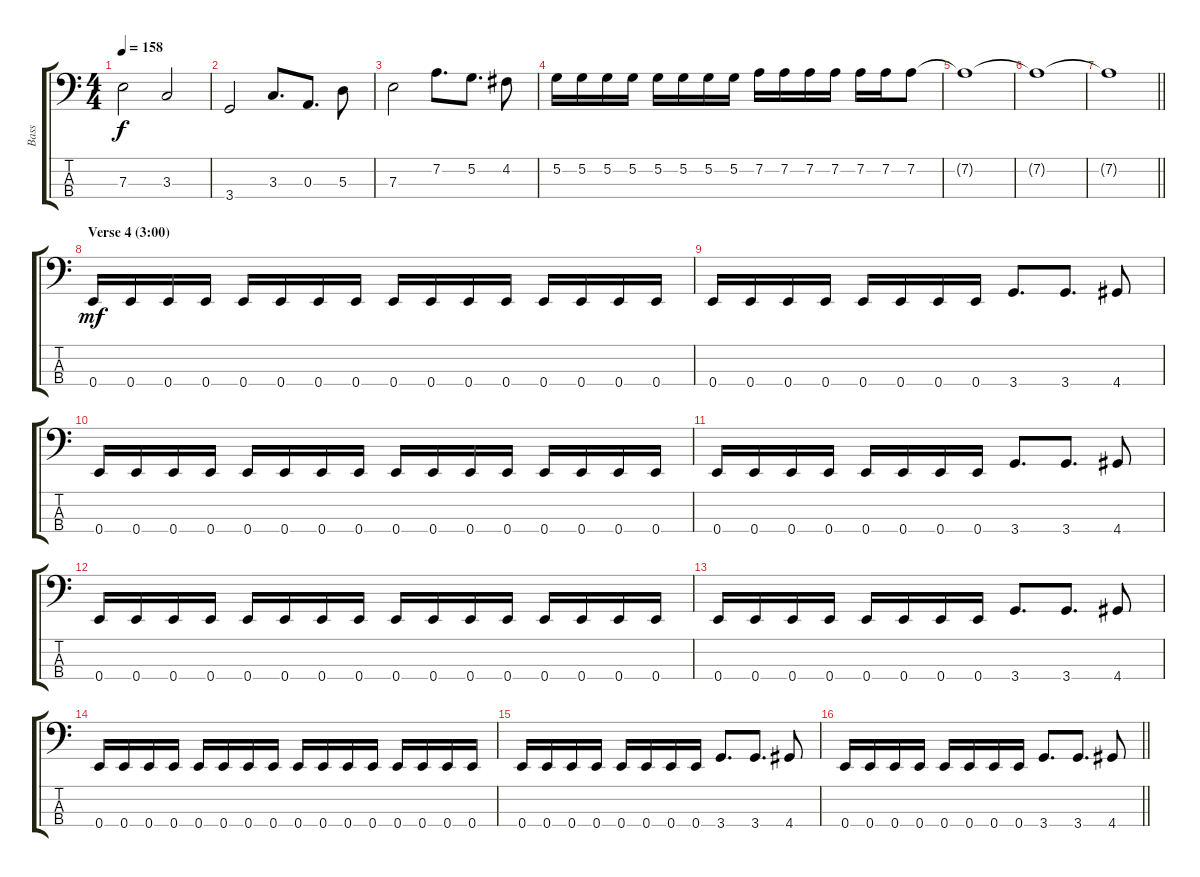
\track ("Bass" "Bass") {instrument electricbassfinger}
\staff {score tabs}
\tuning (G2 D2 A1 E1) {hide}
\ts (4 4)
\tempo 158
\clef f4
\ks c
7.3.2{dy f} 3.3.2 |
3.4.2 3.3.8{d} 0.3.8{d} 5.3.8 |
7.3.2 7.2.8{d} 5.2.8{d} 4.2.8 |
5.2.16 5.2.16 5.2.16 5.2.16 5.2.16 5.2.16 5.2.16 5.2.16 7.2.16 7.2.16 7.2.16 7.2.16 7.2.16 7.2.16 7.2.8 |
7.2{t}.1 |
7.2{t}.1 |
\barLineRight lightlight
7.2{t}.1 |
\section ("" "Verse 4 (3:00)")
0.4.16{dy mf} 0.4.16 0.4.16 0.4.16 0.4.16 0.4.16 0.4.16 0.4.16 0.4.16 0.4.16 0.4.16 0.4.16 0.4.16 0.4.16 0.4.16 0.4.16 |
0.4.16 0.4.16 0.4.16 0.4.16 0.4.16 0.4.16 0.4.16 0.4.16 3.4.8{d} 3.4.8{d} 4.4.8 |
0.4.16 0.4.16 0.4.16 0.4.16 0.4.16 0.4.16 0.4.16 0.4.16 0.4.16 0.4.16 0.4.16 0.4.16 0.4.16 0.4.16 0.4.16 0.4.16 |
0.4.16 0.4.16 0.4.16 0.4.16 0.4.16 0.4.16 0.4.16 0.4.16 3.4.8{d} 3.4.8{d} 4.4.8 |
0.4.16 0.4.16 0.4.16 0.4.16 0.4.16 0.4.16 0.4.16 0.4.16 0.4.16 0.4.16 0.4.16 0.4.16 0.4.16 0.4.16 0.4.16 0.4.16 |
0.4.16 0.4.16 0.4.16 0.4.16 0.4.16 0.4.16 0.4.16 0.4.16 3.4.8{d} 3.4.8{d} 4.4.8 |
0.4.16 0.4.16 0.4.16 0.4.16 0.4.16 0.4.16 0.4.16 0.4.16 0.4.16 0.4.16 0.4.16 0.4.16 0.4.16 0.4.16 0.4.16 0.4.16 |
0.4.16 0.4.16 0.4.16 0.4.16 0.4.16 0.4.16 0.4.16 0.4.16 3.4.8{d} 3.4.8{d} 4.4.8 |
\barLineRight lightlight
0.4.16 0.4.16 0.4.16 0.4.16 0.4.16 0.4.16 0.4.16 0.4.16 3.4.8{d} 3.4.8{d} 4.4.8
